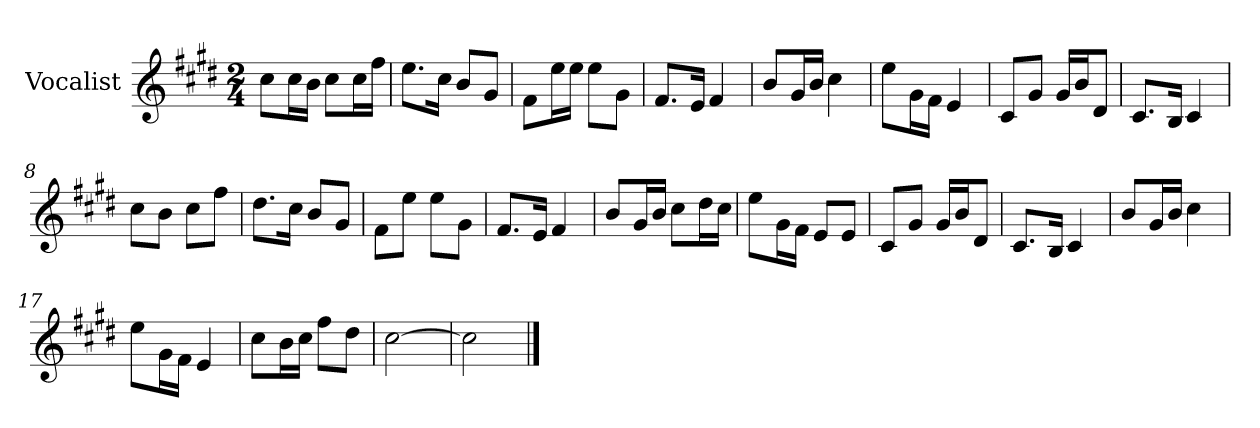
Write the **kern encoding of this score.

**kern
*part1
*staff1
*I"Vocalist
*k[f#c#g#d#]
*E:
*M2/4
=
8cc#L
16cc#L
16bJJ
8cc#L
16cc#L
16ff#JJ
=1
8.eeL
16cc#Jk
8bL
8g#J
=2
8f#L
16eeL
16eeJJ
8eeL
8g#J
=3
8.f#L
16eJk
4f#
=4
8bL
16g#L
16bJJ
4cc#
=5
8eeL
16g#L
16f#JJ
4e
=6
8c#L
8g#J
16g#LL
16bJ
8d#J
=7
8.c#L
16BJk
4c#
=8
8cc#L
8bJ
8cc#L
8ff#J
=9
8.dd#L
16cc#Jk
8bL
8g#J
=10
8f#L
8eeJ
8eeL
8g#J
=11
8.f#L
16eJk
4f#
=12
8bL
16g#L
16bJJ
8cc#L
16dd#L
16cc#JJ
=13
8eeL
16g#L
16f#JJ
8eL
8eJ
=14
8c#L
8g#J
16g#LL
16bJ
8d#J
=15
8.c#L
16BJk
4c#
=16
8bL
16g#L
16bJJ
4cc#
=17
8eeL
16g#L
16f#JJ
4e
=18
8cc#L
16bL
16cc#JJ
8ff#L
8dd#J
=19
[2cc#
=20
2cc#]
==
*-
